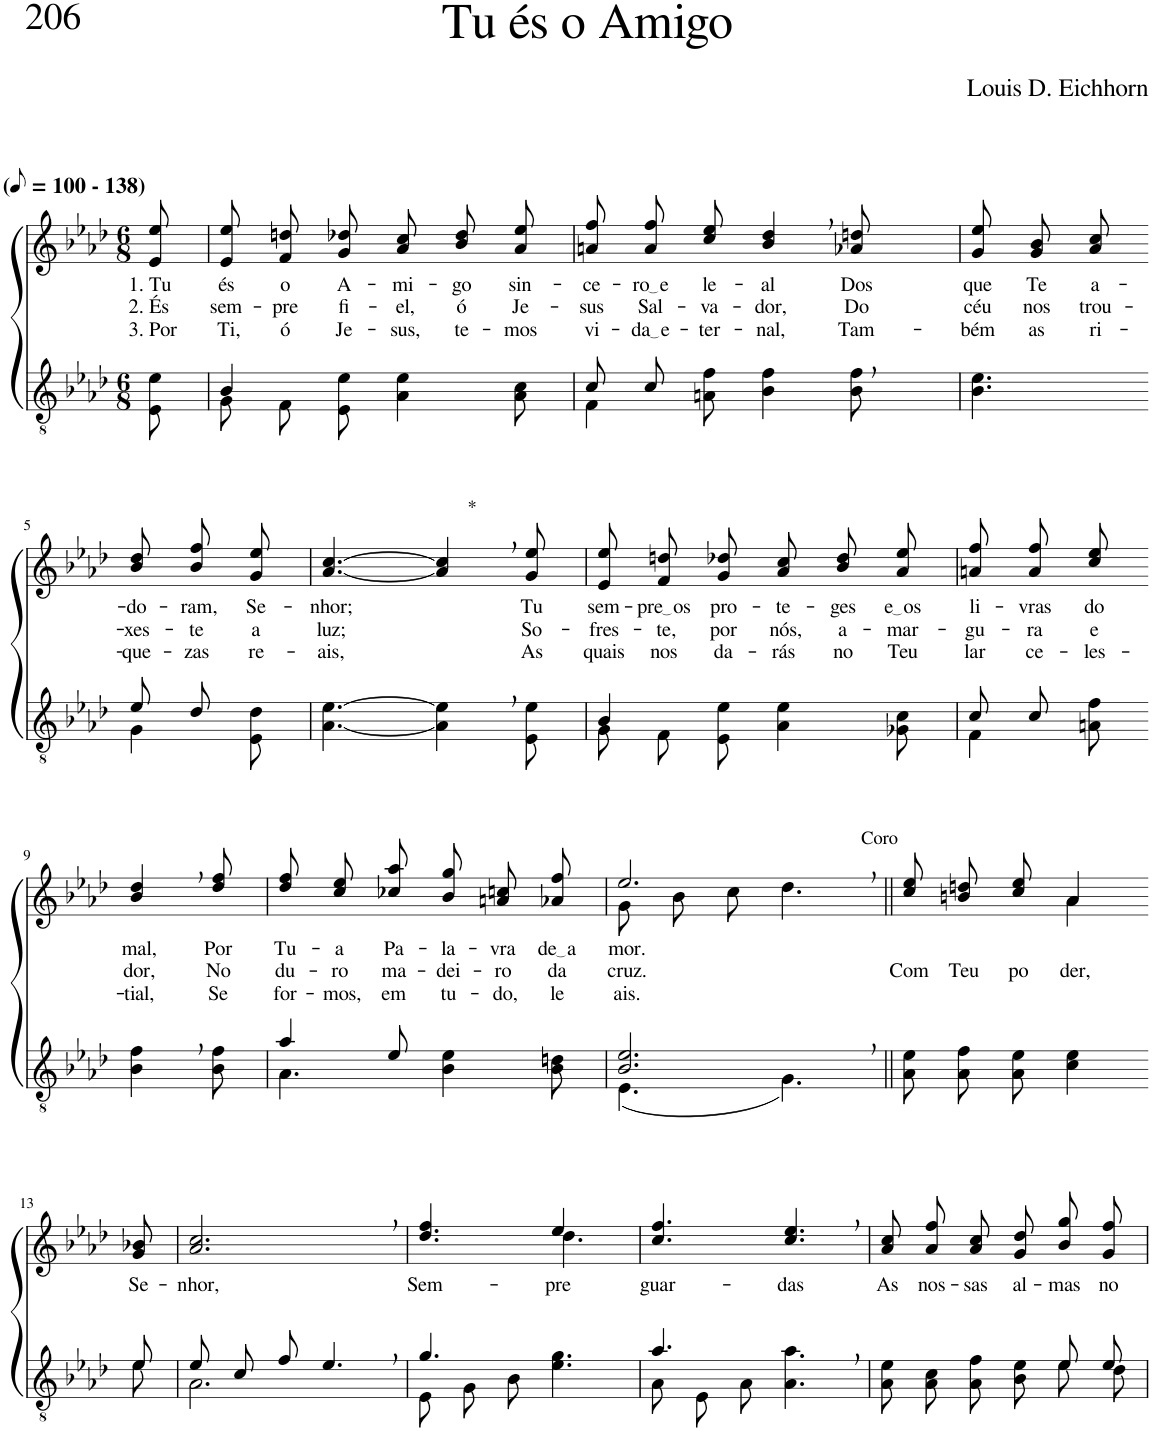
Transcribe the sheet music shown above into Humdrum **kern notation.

**kern	**kern	**text	**text	**text
*part2	*part1	*part1	*part1	*part1
*staff2	*staff1	*staff1	*staff1	*staff1
*I"Parte III e IV	*I"Parte I e II	*	*	*
*clefGv2	*clefG2	*	*	*
*Trd3c5	*Trd3c5	*	*	*
*k[b-e-a-d-]	*k[b-e-a-d-]	*	*	*
*M6/8	*M6/8	*	*	*
*MM50	*MM50	*	*	*
=1	=1	=1	=1	=1
!	!LO:TX:a:B:t=(	!	!	!
!	!LO:TX:a:B:t=- 138)	!	!	!
!	!	!LO:LY:b	!LO:LY:b	!LO:LY:b
8E-\ 8e-\	8e-/ 8ee-/	1. Tu	2. És	3. Por
=2	=2	=2	=2	=2
*^	*	*	*	*
!	!	!	!LO:LY:b	!LO:LY:b	!LO:LY:b
4B-/	8G\L	8e-/ 8ee-/L	és	sem-	Ti,
!	!	!	!LO:LY:b	!LO:LY:b	!LO:LY:b
.	8F\	8f/ 8ddn/	o	-pre	ó
!	!	!	!LO:LY:b	!LO:LY:b	!LO:LY:b
2ryy	8E-\ 8e-\J	8g/ 8dd-X/J	A-	fi-	Je-
!	!	!	!LO:LY:b	!LO:LY:b	!LO:LY:b
.	4A-\ 4e-\	8a-\ 8cc\L	-mi-	-el,	-sus,
!	!	!	!LO:LY:b	!LO:LY:b	!LO:LY:b
.	.	8b-\ 8dd-\	-go	ó	te-
!	!	!	!LO:LY:b	!LO:LY:b	!LO:LY:b
.	8A-\ 8c\	8a-\ 8ee-\J	sin-	Je-	-mos
=3	=3	=3	=3	=3	=3
!	!	!	!LO:LY:b	!LO:LY:b	!LO:LY:b
8c/L	4F\	8an\ 8ff\L	-ce-	-sus	vi-
!	!	!	!LO:LY:b	!LO:LY:b	!LO:LY:b
8c/J	.	8a\ 8ff\	ro e	Sal-	da e
!	!	!	!LO:LY:b	!LO:LY:b	!LO:LY:b
8ryy	8An\ 8f\	8cc\ 8ee-\J	le-	-va-	-ter-
!	!	!	!LO:LY:b	!LO:LY:b	!LO:LY:b
4.ryy	4B-\ 4f\	4b-/, 4dd-/,	-al	-dor,	-nal,
!	!	!	!LO:LY:b	!LO:LY:b	!LO:LY:b
.	8B-\ 8f\	8a-X/ 8ddn/	Dos	Do	Tam-
=4	=4	=4	=4	=4	=4
!	!	!	!LO:LY:b	!LO:LY:b	!LO:LY:b
*v	*v	*	*	*	*
4.B-\ 4.e-\	8g/ 8ee-/L	que	céu	-bém
!	!	!LO:LY:b	!LO:LY:b	!LO:LY:b
.	8g/ 8b-/	Te	nos	as
!	!	!LO:LY:b	!LO:LY:b	!LO:LY:b
.	8a-/ 8cc/J	a-	trou-	ri-
!!LO:LB:g=z
=5-	=5-	=5-	=5-	=5-
*^	*	*	*	*
!	!	!	!LO:LY:b	!LO:LY:b	!LO:LY:b
8e-/L	4G\	8b-\ 8dd-\L	-do-	-xes-	-que-
!	!	!	!LO:LY:b	!LO:LY:b	!LO:LY:b
8d-/J	.	8b-\ 8ff\	-ram,	-te	-zas
!	!	!	!LO:LY:b	!LO:LY:b	!LO:LY:b
8ryy	8E-\ 8d-\	8g\ 8ee-\J	Se-	a	re-
=6	=6	=6	=6	=6	=6
!	!	!	!LO:LY:b	!LO:LY:b	!LO:LY:b
*v	*v	*	*	*	*
[4.A-\ [4.e-\	[4.a-/ [4.cc/	-nhor;	luz;	-ais,
!	!LO:TX:a:t=*	!	!	!
4A-\], 4e-\],	4a-/], 4cc/],	.	.	.
!	!	!LO:LY:b	!LO:LY:b	!LO:LY:b
8E-\ 8e-\	8g/ 8ee-/	Tu	So-	As
=7	=7	=7	=7	=7
*^	*	*	*	*
!	!	!	!LO:LY:b	!LO:LY:b	!LO:LY:b
4B-/	8G\L	8e-/ 8ee-/L	sem-	-fres-	quais
!	!	!	!LO:LY:b	!LO:LY:b	!LO:LY:b
.	8F\	8f/ 8ddn/	pre os	-te,	nos
!	!	!	!LO:LY:b	!LO:LY:b	!LO:LY:b
2ryy	8E-\ 8e-\J	8g/ 8dd-X/J	pro-	por	da-
!	!	!	!LO:LY:b	!LO:LY:b	!LO:LY:b
.	4A-\ 4e-\	8a-\ 8cc\L	-te-	nós,	-rás
!	!	!	!LO:LY:b	!LO:LY:b	!LO:LY:b
.	.	8b-\ 8dd-\	-ges	a-	no
!	!	!	!LO:LY:b	!LO:LY:b	!LO:LY:b
.	8G-X\ 8c\	8a-\ 8ee-\J	e os	-mar-	Teu
=8	=8	=8	=8	=8	=8
!	!	!	!LO:LY:b	!LO:LY:b	!LO:LY:b
8c/L	4F\	8an\ 8ff\L	li-	-gu-	lar
!	!	!	!LO:LY:b	!LO:LY:b	!LO:LY:b
8c/J	.	8a\ 8ff\	-vras	-ra	ce-
!	!	!	!LO:LY:b	!LO:LY:b	!LO:LY:b
8ryy	8An\ 8f\	8cc\ 8ee-\J	do	e	-les-
!!LO:LB:g=z
=9-	=9-	=9-	=9-	=9-	=9-
!	!	!	!LO:LY:b	!LO:LY:b	!LO:LY:b
*v	*v	*	*	*	*
4B-\, 4f\,	4b-/, 4dd-/,	mal,	dor,	-tial,
!	!	!LO:LY:b	!LO:LY:b	!LO:LY:b
8B-\ 8f\	8dd-/ 8ff/	Por	No	Se
=10	=10	=10	=10	=10
*^	*	*	*	*
!	!	!	!LO:LY:b	!LO:LY:b	!LO:LY:b
4a-/	4.A-\	8dd-\ 8ff\L	Tu-	du-	for-
!	!	!	!LO:LY:b	!LO:LY:b	!LO:LY:b
.	.	8cc\ 8ee-\	-a	-ro	-mos,
!	!	!	!LO:LY:b	!LO:LY:b	!LO:LY:b
8e-/	.	8cc-X\ 8aa-\J	Pa-	ma-	em
!	!	!	!LO:LY:b	!LO:LY:b	!LO:LY:b
4ryy	4B-\ 4e-\	8b-\ 8gg\L	-la-	-dei-	tu-
!	!	!	!LO:LY:b	!LO:LY:b	!LO:LY:b
.	.	8an\ 8ccn\	-vra	-ro	-do,
!	!	!	!LO:LY:b	!LO:LY:b	!LO:LY:b
8ryy	8B-\ 8dn\	8a-X\ 8ff\J	de a	da	le-
=11	=11	=11	=11	=11	=11
*	*	*^	*	*	*
!	!	!	!	!LO:LY:b	!LO:LY:b	!LO:LY:b
2.B-/, 2.e-/,	(4.E-\	2.ee-,/	8g\L	mor.	cruz.	-ais.
.	.	.	8b-\	.	.	.
.	.	.	8cc\J	.	.	.
!	!	!	!LO:TX:a:t=Coro	!	!	!
.	4.G\)	.	4.dd-\	.	.	.
=12||	=12||	=12||	=12||	=12||	=12||	=12||
!	!	!	!	!	!LO:LY:b	!
*v	*v	*	*	*	*	*
8A-\ 8e-\L	8cc\ 8ee-\L	4.ryy	.	Com	.
!	!	!	!	!LO:LY:b	!
8A-\ 8f\	8bn\ 8ddn\	.	.	Teu	.
!	!	!	!	!LO:LY:b	!
8A-\ 8e-\J	8cc\ 8ee-\J	.	.	po-	.
!	!	!	!	!LO:LY:b	!
4c\ 4e-\	4a-/	4a-\	.	-der,	.
!!LO:LB:g=z
=13-	=13-	=13-	=13-	=13-	=13-
*^	*	*	*	*	*
!	!	!	!	!LO:LY:b	!	!
*	*	*v	*v	*	*	*
8e-/	8e-\	8g/ 8b-X/	Se-	.	.
=14	=14	=14	=14	=14	=14
!	!	!	!LO:LY:b	!	!
8e-/L	2.A-\	2.a-/, 2.cc/,	-nhor,	.	.
8c/	.	.	.	.	.
8f/J	.	.	.	.	.
4.e-,/	.	.	.	.	.
=15	=15	=15	=15	=15	=15
*	*	*^	*	*	*
!	!	!	!	!LO:LY:b	!	!
4.g/	8E-\L	4.ryy	4.dd-/ 4.ff/	Sem-	.	.
.	8G\	.	.	.	.	.
.	8B-\J	.	.	.	.	.
!	!	!	!	!LO:LY:b	!	!
4.ryy	4.e-\ 4.g\	4ee-/	4.dd-\	-pre	.	.
.	.	8ryy	.	.	.	.
*	*	*v	*v	*	*	*
=16	=16	=16	=16	=16	=16
!	!	!	!LO:LY:b	!	!
4.a-/	8A-\L	4.cc/ 4.ff/	guar-	.	.
.	8E-\	.	.	.	.
.	8A-\J	.	.	.	.
!	!	!	!LO:LY:b	!	!
4.ryy	4.A-\ 4.a-\	4.cc/, 4.ee-/,	-das	.	.
=17	=17	=17	=17	=17	=17
!	!	!	!LO:LY:b	!	!
2ryy	8A-\ 8e-\L	8a-\ 8cc\L	As	.	.
!	!	!	!LO:LY:b	!	!
.	8A-\ 8c\	8a-\ 8ff\	nos-	.	.
!	!	!	!LO:LY:b	!	!
.	8A-\ 8f\J	8a-\ 8cc\J	-sas	.	.
!	!	!	!LO:LY:b	!	!
.	8B-\ 8e-\L	8g\ 8dd-\L	al-	.	.
!	!	!	!LO:LY:b	!	!
8e-/L	8e-\	8b-\ 8gg\	-mas	.	.
!	!	!	!LO:LY:b	!	!
8e-/J	8d-\J	8g\ 8ff\J	no	.	.
*v	*v	*	*	*	*
=	=	=	=	=
*-	*-	*-	*-	*-
